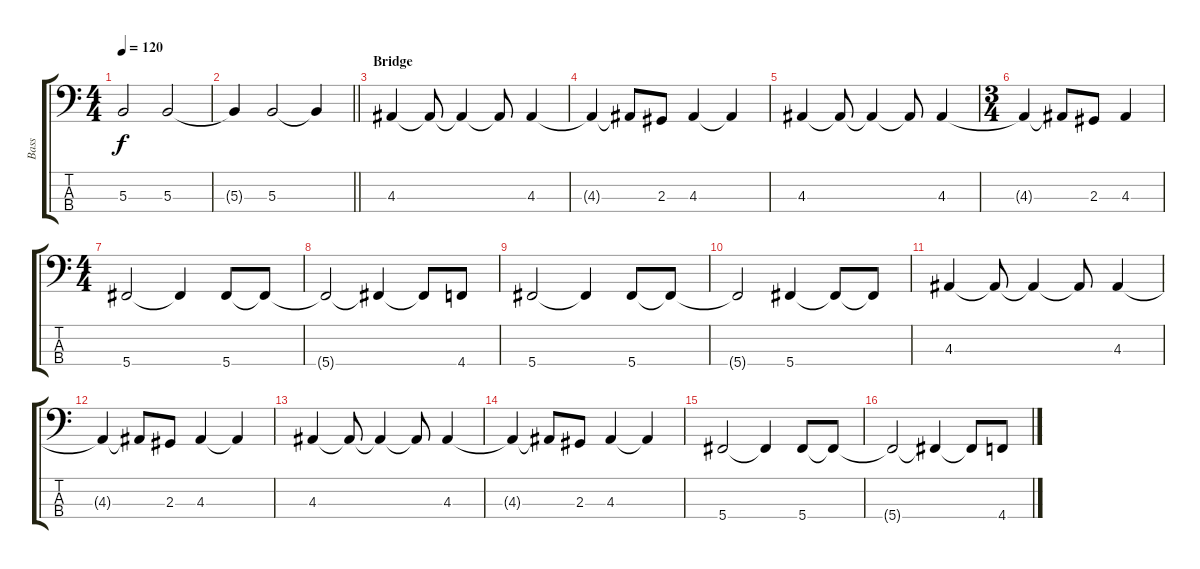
\track ("Bass" "Bass") {instrument electricbassfinger}
\staff {score tabs}
\tuning (E2 B1 Gb1 Db1) {hide}
\ts (4 4)
\tempo 120
\clef f4
\ks c
5.3{t}.2{dy f} 5.3.2 |
\barLineRight lightlight
5.3{t}.4 5.3.2 5.3{t}.4 |
\section ("" "Bridge")
4.3.4 4.3{t}.8 4.3{t}.4 4.3{t}.8 4.3.4 |
4.3{t}.4 4.3{t}.8 2.3.8 4.3.4 4.3{t}.4 |
4.3.4 4.3{t}.8 4.3{t}.4 4.3{t}.8 4.3.4 |
\ts (3 4)
4.3{t}.4 4.3{t}.8 2.3.8 4.3.4 |
\ts (4 4)
5.4.2 5.4{t}.4 5.4.8 5.4{t}.8 |
5.4{t}.2 5.4{t}.4 5.4{t}.8 4.4.8 |
5.4.2 5.4{t}.4 5.4.8 5.4{t}.8 |
5.4{t}.2 5.4.4 5.4{t}.8 5.4{t}.8 |
4.3.4 4.3{t}.8 4.3{t}.4 4.3{t}.8 4.3.4 |
4.3{t}.4 4.3{t}.8 2.3.8 4.3.4 4.3{t}.4 |
4.3.4 4.3{t}.8 4.3{t}.4 4.3{t}.8 4.3.4 |
4.3{t}.4 4.3{t}.8 2.3.8 4.3.4 4.3{t}.4 |
5.4.2 5.4{t}.4 5.4.8 5.4{t}.8 |
5.4{t}.2 5.4{t}.4 5.4{t}.8 4.4.8
